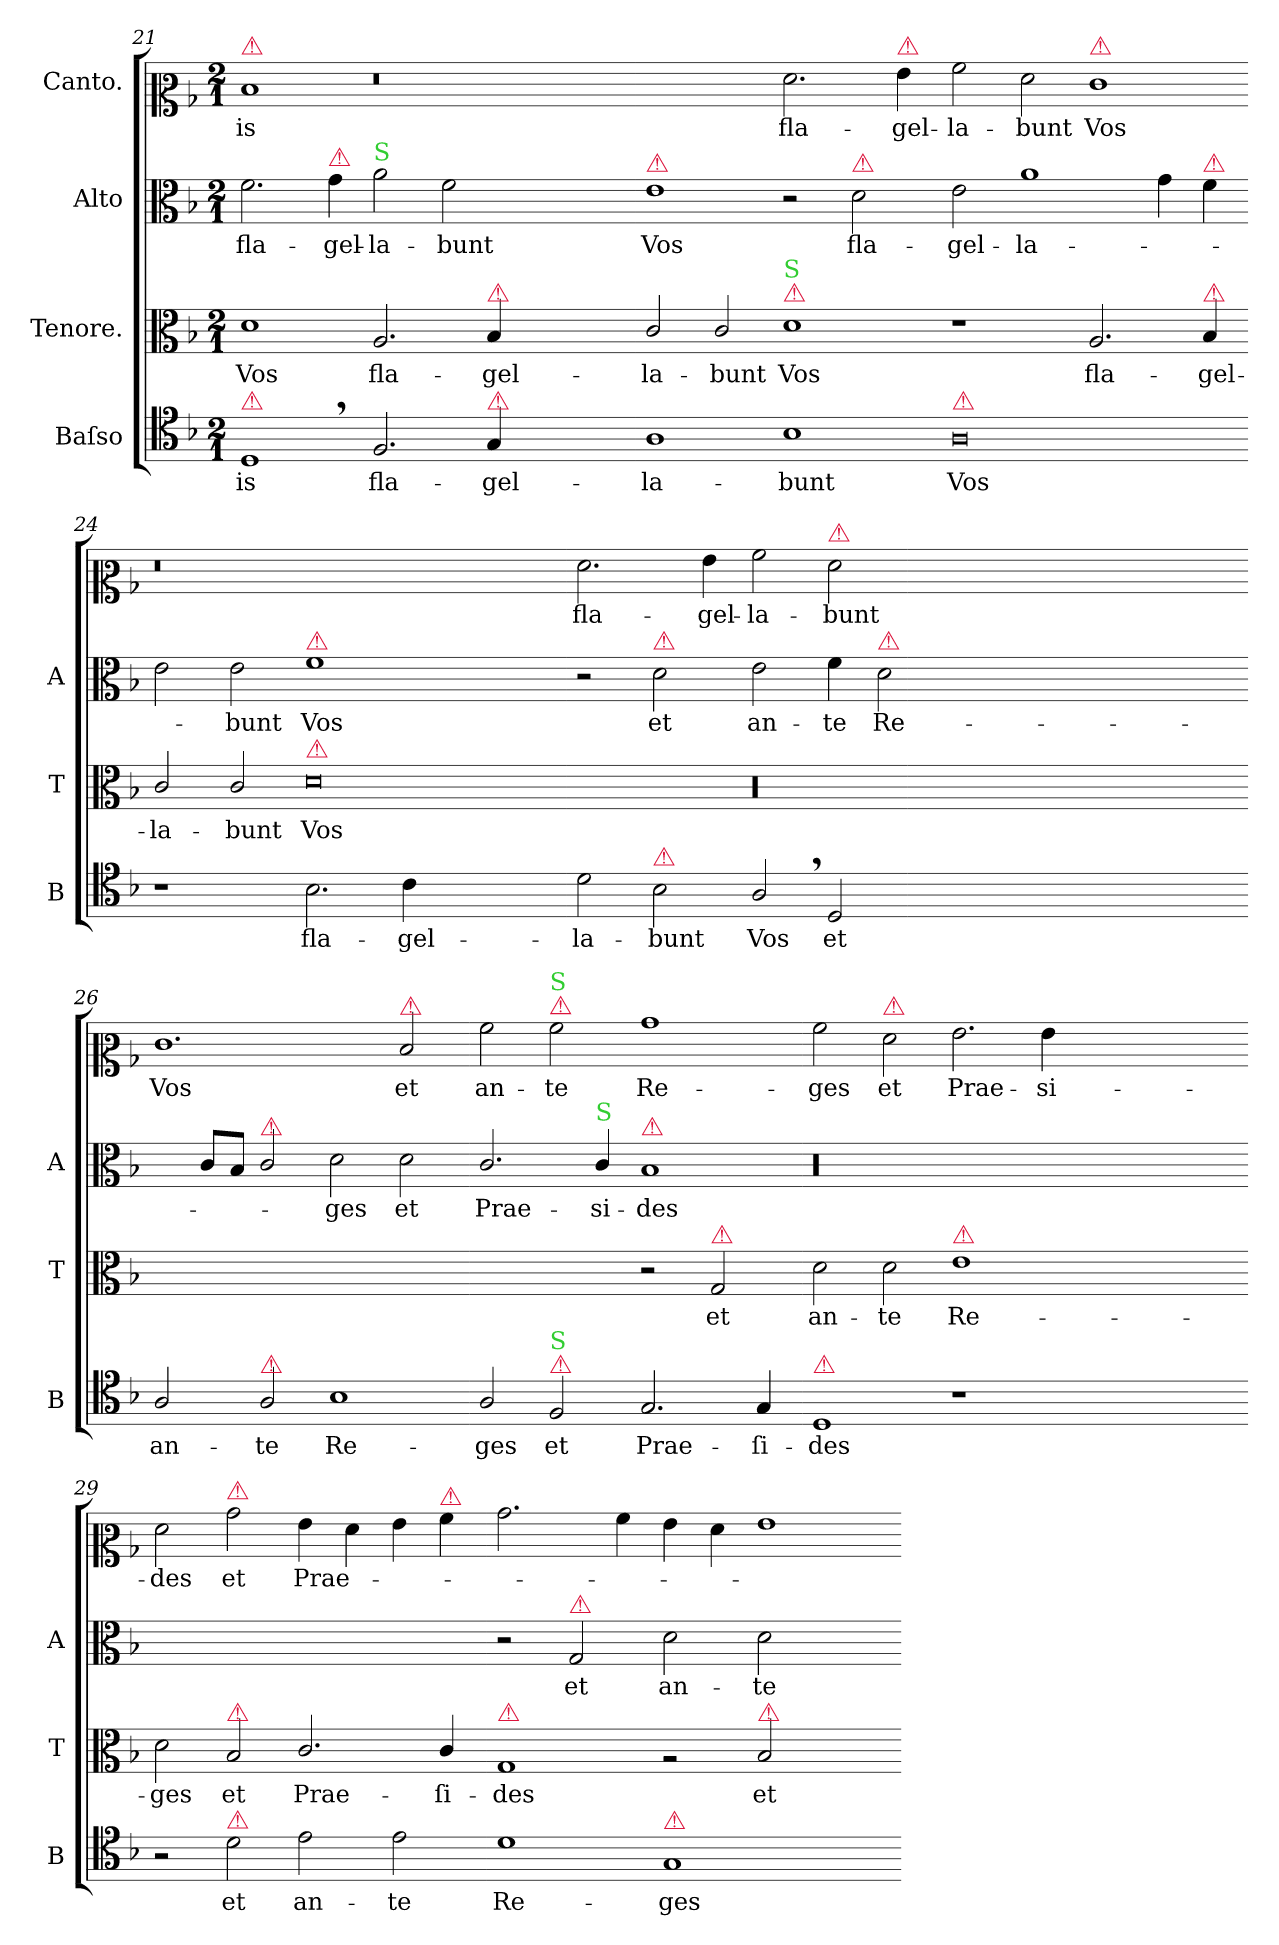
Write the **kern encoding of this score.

**kern	**text	**kern	**text	**kern	**text	**kern	**text
*part4	*part4	*part3	*part3	*part2	*part2	*part1	*part1
*staff4	*staff4	*staff3	*staff3	*staff2	*staff2	*staff1	*staff1
*I"Baſso	*	*I"Tenore.	*	*I"Alto	*	*I"Canto.	*
*I'B	*	*I'T	*	*I'A	*	*	*
*clefC4	*	*clefC3	*	*clefC3	*	*clefC2	*
*k[b-]	*	*k[b-]	*	*k[b-]	*	*k[b-]	*
*M2/1	*	*M2/1	*	*M2/1	*	*M2/1	*
=21	=21	=21	=21	=21	=21	=21	=21
!	!	!	!	!	!	!LO:TX:a:color=crimson:t=⚠	!
!LO:TX:a:color=crimson:t=⚠	!	!	!	!	!	!	!
!	!	!	!	!	!	!	!LO:LY:i
1D,<	-is	1d	Vos	2.f\	fla-	1d	-is
!	!	!	!	!LO:TX:a:color=crimson:t=⚠	!	!	!
.	.	.	.	4g\	-gel-	.	.
!	!	!	!	!LO:TX:a:color=limegreen:t=S	!	!	!
!	!	!	!LO:LY:i	!	!	!	!
2.F/	fla-	2.A/	fla-	2a\	-la-	0r	.
.	.	.	.	2f\	-bunt	.	.
!	!	!LO:TX:a:color=crimson:t=⚠	!	!	!	!	!
!LO:TX:a:color=crimson:t=⚠	!	!	!	!	!	!	!
!	!	!	!LO:LY:i	!	!	!	!
4G/	-gel-	4B-/	-gel-	.	.	.	.
1ryy	.	1ryy	.	1ryy	.	.	.
=22-	=22-	=22-	=22-	=22-	=22-	=22-	=22-
!	!	!	!	!LO:TX:a:color=crimson:t=⚠	!	!	!
!	!	!	!LO:LY:i	!	!	!	!
1A	-la-	2c/	-la-	1e	Vos	1ryy	.
!	!	!	!LO:LY:i	!	!	!	!
.	.	2c/	-bunt	.	.	.	.
!	!	!LO:TX:a:color=crimson:t=⚠	!	!	!	!	!
!	!	!LO:TX:a:color=limegreen:t=S	!	!	!	!	!
!	!	!	!LO:LY:i	!	!	!	!
1B-	-bunt	1d	Vos	2r	.	2.f\	fla-
!	!	!	!	!LO:TX:a:color=crimson:t=⚠	!	!	!
!	!	!	!	!	!LO:LY:i	!	!
.	.	.	.	2d\	fla-	.	.
!	!	!	!	!	!	!LO:TX:a:color=crimson:t=⚠	!
.	.	.	.	.	.	4g\	-gel-
=23-	=23-	=23-	=23-	=23-	=23-	=23-	=23-
!LO:TX:a:color=crimson:t=⚠	!	!	!	!	!	!	!
!	!	!	!	!	!LO:LY:i	!	!
0A	Vos	1r	.	2e\	-gel-	2a\	-la-
!	!	!	!	!	!LO:LY:i	!	!
.	.	.	.	1a	-la-	2f\	-bunt
!	!	!	!	!	!	!LO:TX:a:color=crimson:t=⚠	!
!	!	!	!LO:LY:i	!	!	!	!
.	.	2.A/	fla-	.	.	1e	Vos
.	.	.	.	4g\	.	.	.
!	!	!	!	!LO:TX:a:color=crimson:t=⚠	!	!	!
!	!	!LO:TX:a:color=crimson:t=⚠	!	!	!	!	!
!	!	!	!LO:LY:i	!	!	!	!
.	.	4B-/	-gel-	4f\	.	.	.
=24-	=24-	=24-	=24-	=24-	=24-	=24-	=24-
!	!	!	!LO:LY:i	!	!	!	!
1r	.	2c/	-la-	2e\	.	0r	.
!	!	!	!LO:LY:i	!	!LO:LY:i	!	!
.	.	2c/	-bunt	2e\	-bunt	.	.
!	!	!	!	!LO:TX:a:color=crimson:t=⚠	!	!	!
!	!	!LO:TX:a:color=crimson:t=⚠	!	!	!	!	!
!	!LO:LY:i	!	!LO:LY:i	!	!LO:LY:i	!	!
2.B-\	fla-	0d	Vos	1f	Vos	.	.
!	!LO:LY:i	!	!	!	!	!	!
4c\	-gel-	.	.	.	.	.	.
1ryy	.	.	.	1ryy	.	1ryy	.
=25-	=25-	=25-	=25-	=25-	=25-	=25-	=25-
!	!LO:LY:i	!	!	!	!	!	!LO:LY:i
2d\	-la-	1ryy	.	2r	.	2.f\	fla-
!	!	!	!	!LO:TX:a:color=crimson:t=⚠	!	!	!
!LO:TX:a:color=crimson:t=⚠	!	!	!	!	!	!	!
!	!LO:LY:i	!	!	!	!	!	!
2B-\	-bunt	.	.	2d\	et	.	.
!	!	!	!	!	!	!	!LO:LY:i
.	.	.	.	.	.	4g\	-gel-
!	!LO:LY:i	!	!	!	!	!	!LO:LY:i
2A,</	Vos	00r	.	2e\	an-	2a\	-la-
!	!	!	!	!	!	!LO:TX:a:color=crimson:t=⚠	!
!	!	!	!	!	!	!	!LO:LY:i
2D/	et	.	.	4f\	-te	2f\	-bunt
!	!	!	!	!LO:TX:a:color=crimson:t=⚠	!	!	!
.	.	.	.	2d\	Re-	.	.
0.ryy	.	.	.	.	.	0.ryy	.
.	.	.	.	0ryy	.	.	.
.	.	.	.	2.ryy	.	.	.
=26-	=26-	=26-	=26-	=26-	=26-	=26-	=26-
!	!	!	!	!	!	!	!LO:LY:i
2A/	an-	0ryy	.	4ryy	.	1.e	Vos
.	.	.	.	8c/L	.	.	.
.	.	.	.	8B-/J	.	.	.
!	!	!	!	!LO:TX:a:color=crimson:t=⚠	!	!	!
!LO:TX:a:color=crimson:t=⚠	!	!	!	!	!	!	!
2A/	-te	.	.	2c/	.	.	.
1B-	Re-	.	.	2d\	-ges	.	.
!	!	!	!	!	!	!LO:TX:a:color=crimson:t=⚠	!
.	.	.	.	2d\	et	2d/	et
=27-	=27-	=27-	=27-	=27-	=27-	=27-	=27-
2A/	-ges	1ryy	.	2.c/	Prae-	2a\	an-
!	!	!	!	!	!	!LO:TX:a:color=crimson:t=⚠	!
!	!	!	!	!	!	!LO:TX:a:color=limegreen:t=S	!
!LO:TX:a:color=crimson:t=⚠	!	!	!	!	!	!	!
!LO:TX:a:color=limegreen:t=S	!	!	!	!	!	!	!
2F/	et	.	.	.	.	2a\	-te
!	!	!	!	!LO:TX:a:color=limegreen:t=S	!	!	!
.	.	.	.	4c/	-si-	.	.
!	!	!	!	!LO:TX:a:color=crimson:t=⚠	!	!	!
2.G/	Prae-	2r	.	1B-	-des	1b-	Re-
!	!	!LO:TX:a:color=crimson:t=⚠	!	!	!	!	!
.	.	2G/	et	.	.	.	.
4G/	-ſi-	.	.	.	.	.	.
=28-	=28-	=28-	=28-	=28-	=28-	=28-	=28-
!LO:TX:a:color=crimson:t=⚠	!	!	!	!	!	!	!
1D	-des	2d\	an-	00r	.	2a\	-ges
!	!	!	!	!	!	!LO:TX:a:color=crimson:t=⚠	!
.	.	2d\	-te	.	.	2f\	et
!	!	!LO:TX:a:color=crimson:t=⚠	!	!	!	!	!
1r	.	1e	Re-	.	.	2.g\	Prae-
.	.	.	.	.	.	4g\	-si-
0ryy	.	0ryy	.	.	.	0ryy	.
=29-	=29-	=29-	=29-	=29-	=29-	=29-	=29-
2r	.	2d\	-ges	0ryy	.	2f\	-des
!	!	!	!	!	!	!LO:TX:a:color=crimson:t=⚠	!
!	!	!LO:TX:a:color=crimson:t=⚠	!	!	!	!	!
!LO:TX:a:color=crimson:t=⚠	!	!	!	!	!	!	!
2d\	et	2B-/	et	.	.	2b-\	et
2e\	an-	2.c/	Prae-	.	.	4g\	Prae-
.	.	.	.	.	.	4f\	.
2e\	-te	.	.	.	.	4g\	.
!	!	!	!	!	!	!LO:TX:a:color=crimson:t=⚠	!
.	.	4c/	-ſi-	.	.	4a\	.
=30-	=30-	=30-	=30-	=30-	=30-	=30-	=30-
!	!	!LO:TX:a:color=crimson:t=⚠	!	!	!	!	!
1d	Re-	1G	-des	2r	.	2.b-\	.
!	!	!	!	!LO:TX:a:color=crimson:t=⚠	!	!	!
!	!	!	!	!	!LO:LY:i	!	!
.	.	.	.	2G/	et	.	.
.	.	.	.	.	.	4a\	.
!LO:TX:a:color=crimson:t=⚠	!	!	!	!	!	!	!
!	!	!	!	!	!LO:LY:i	!	!
1G	-ges	2rA	.	2d\	an-	4g\	.
.	.	.	.	.	.	4f\	.
!	!	!LO:TX:a:color=crimson:t=⚠	!	!	!	!	!
!	!	!	!LO:LY:i	!	!LO:LY:i	!	!
.	.	2B-/	et	2d\	-te	1g\	.
2ryy	.	2ryy	.	2ryy	.	.	.
=-	=-	=-	=-	=-	=-	=-	=-
*-	*-	*-	*-	*-	*-	*-	*-
